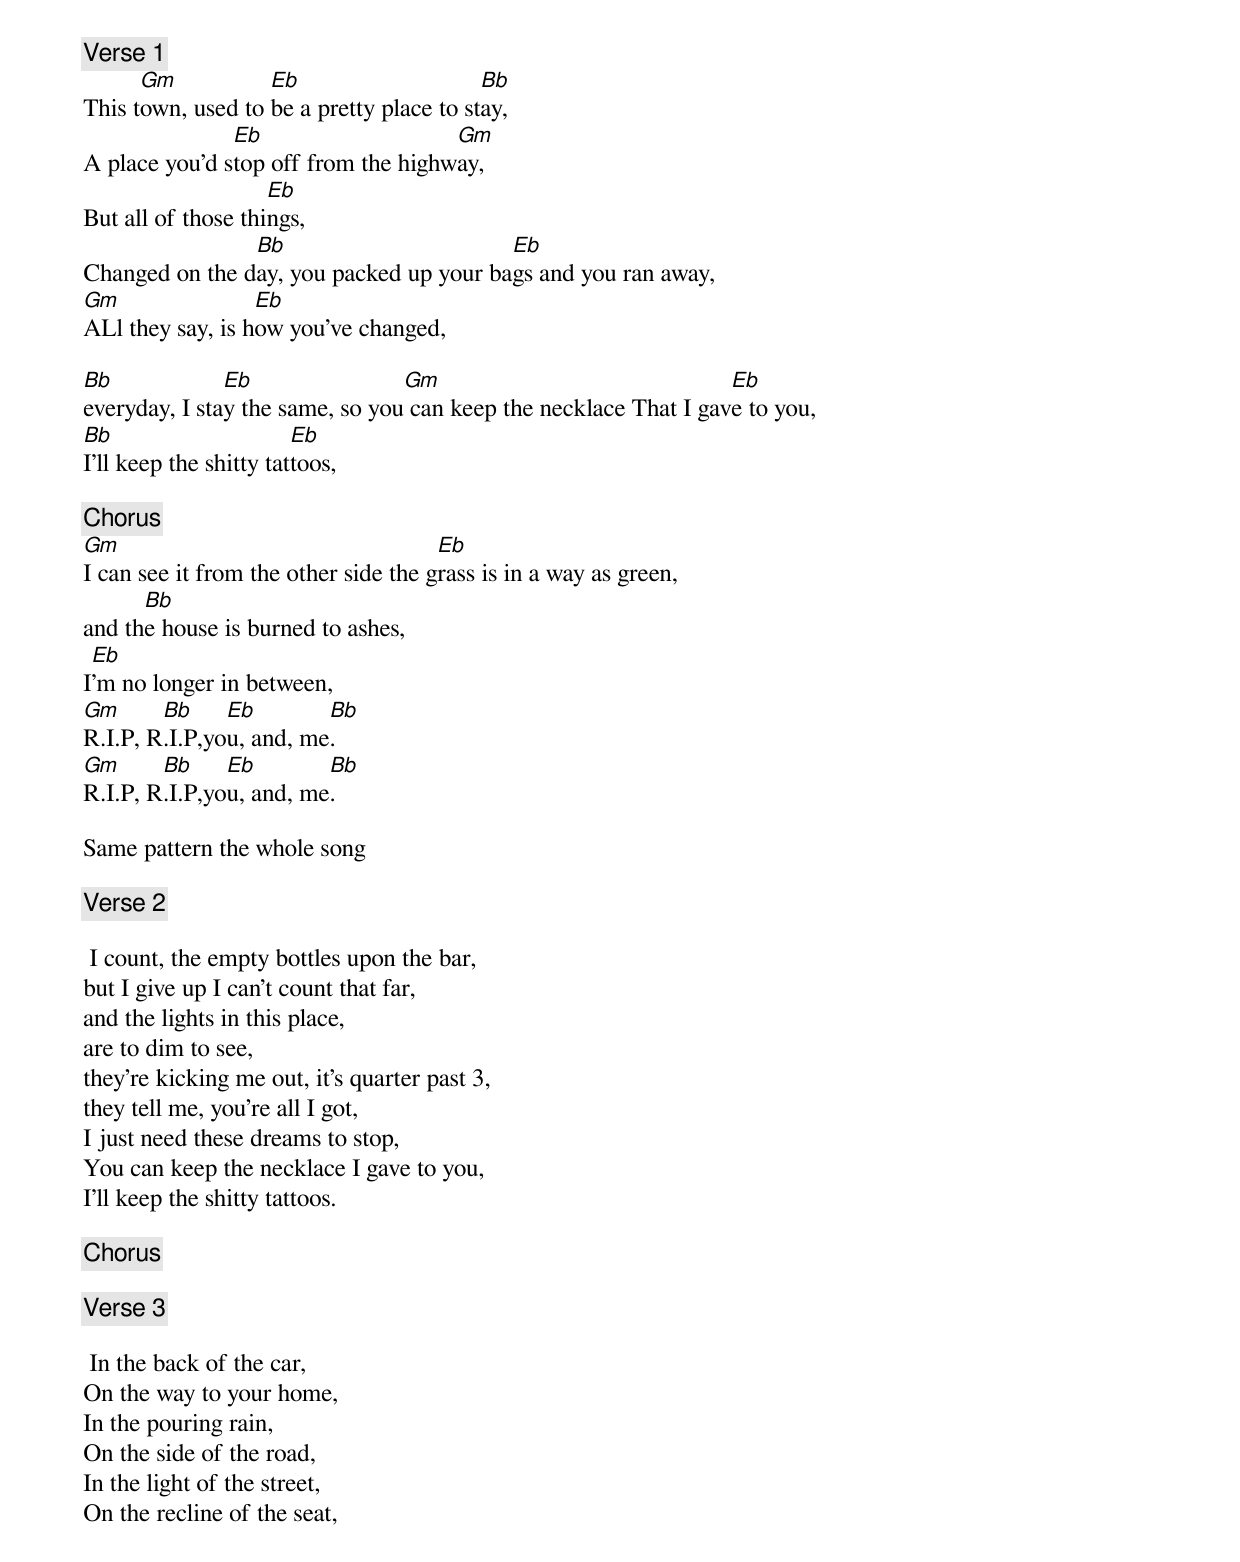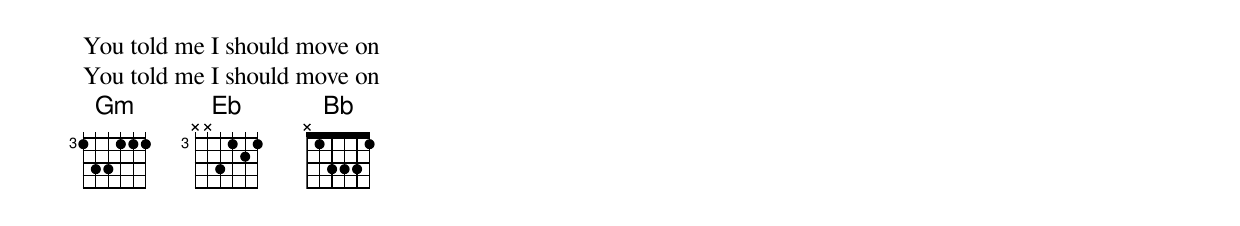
[Verse 1]
      Gm           Eb                     Bb
This town, used to be a pretty place to stay,
               Eb                    Gm
A place you'd stop off from the highway,
                    Eb
But all of those things,
                Bb                       Eb
Changed on the day, you packed up your bags and you ran away,
Gm                Eb
ALl they say, is how you've changed,

Bb             Eb                Gm                               Eb
everyday, I stay the same, so you can keep the necklace That I gave to you,
Bb                      Eb
I'll keep the shitty tattoos,

[Chorus]
Gm                                    Eb
I can see it from the other side the grass is in a way as green,
      Bb
and the house is burned to ashes,
 Eb
I'm no longer in between,
Gm      Bb     Eb        Bb
R.I.P, R.I.P,you, and, me.
Gm      Bb     Eb        Bb
R.I.P, R.I.P,you, and, me.

Same pattern the whole song

[Verse 2]

 I count, the empty bottles upon the bar,
but I give up I can't count that far,
and the lights in this place,
are to dim to see,
they're kicking me out, it's quarter past 3,
they tell me, you're all I got,
I just need these dreams to stop,
You can keep the necklace I gave to you,
I'll keep the shitty tattoos.

[Chorus]

[Verse 3]

 In the back of the car,
On the way to your home,
In the pouring rain,
On the side of the road,
In the light of the street,
On the recline of the seat,
You told me I should move on
You told me I should move on
